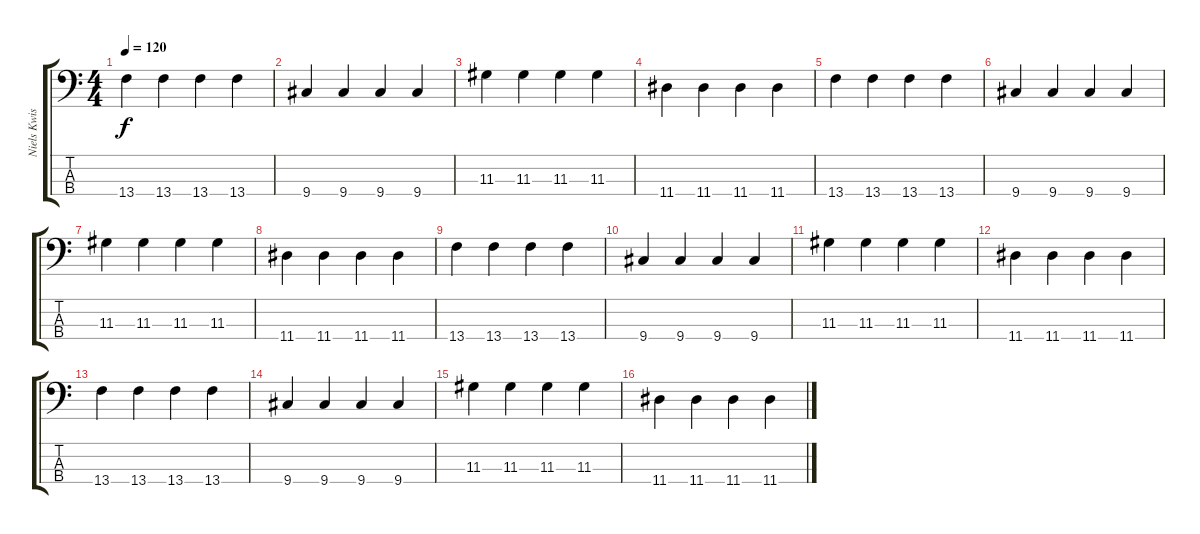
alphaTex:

\track ("Niels Kwist" "Niels Kwis") {instrument electricbasspick}
\staff {score tabs}
\tuning (G2 D2 A1 E1) {hide}
\ts (4 4)
\tempo 120
\clef f4
\ks c
13.4.4{dy f} 13.4.4 13.4.4 13.4.4 |
9.4.4 9.4.4 9.4.4 9.4.4 |
11.3.4 11.3.4 11.3.4 11.3.4 |
11.4.4 11.4.4 11.4.4 11.4.4 |
13.4.4 13.4.4 13.4.4 13.4.4 |
9.4.4 9.4.4 9.4.4 9.4.4 |
11.3.4 11.3.4 11.3.4 11.3.4 |
11.4.4 11.4.4 11.4.4 11.4.4 |
13.4.4 13.4.4 13.4.4 13.4.4 |
9.4.4 9.4.4 9.4.4 9.4.4 |
11.3.4 11.3.4 11.3.4 11.3.4 |
11.4.4 11.4.4 11.4.4 11.4.4 |
13.4.4 13.4.4 13.4.4 13.4.4 |
9.4.4 9.4.4 9.4.4 9.4.4 |
11.3.4 11.3.4 11.3.4 11.3.4 |
11.4.4 11.4.4 11.4.4 11.4.4
